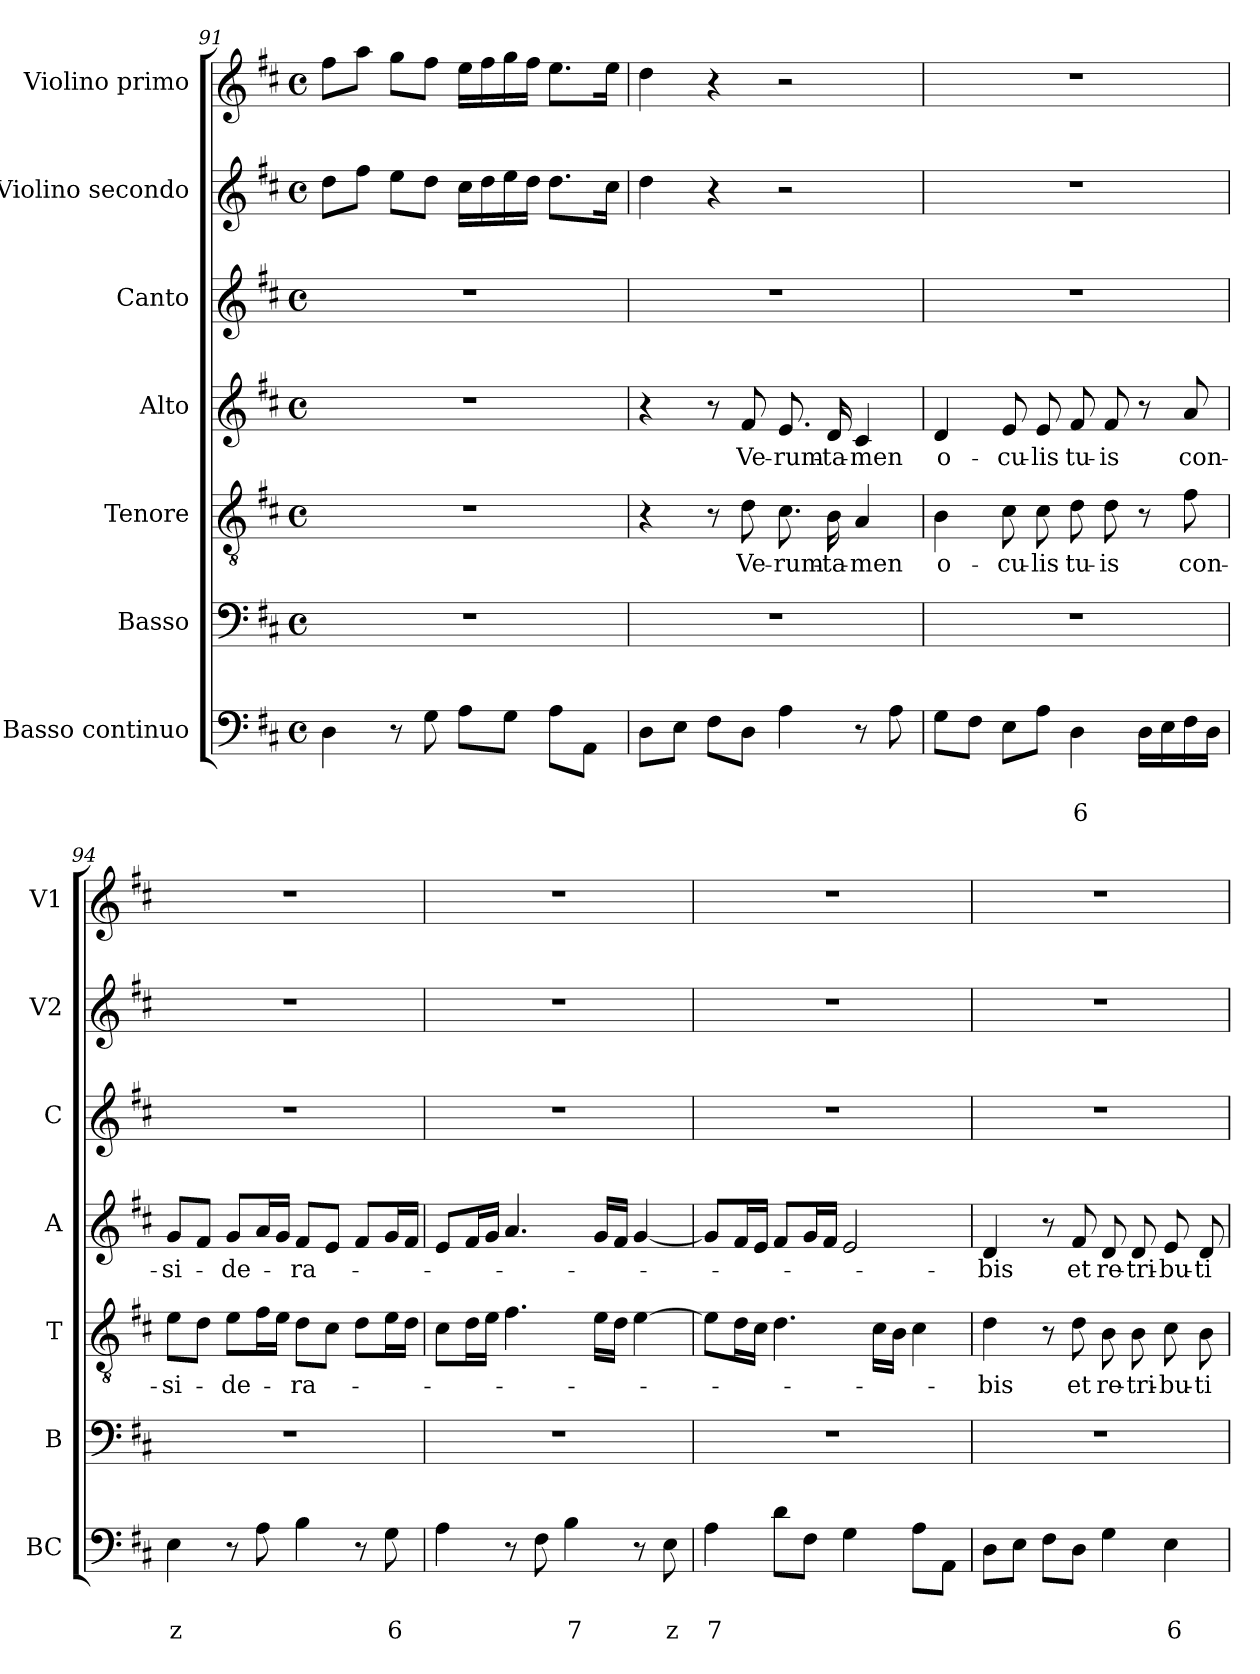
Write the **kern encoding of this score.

**kern	**text	**text	**kern	**kern	**text	**kern	**text	**kern	**kern	**kern
*part7	*part7	*part7	*part6	*part5	*part5	*part4	*part4	*part3	*part2	*part1
*staff7	*staff7	*staff7	*staff6	*staff5	*staff5	*staff4	*staff4	*staff3	*staff2	*staff1
*I"Basso continuo	*	*	*I"Basso	*I"Tenore	*	*I"Alto	*	*I"Canto	*I"Violino secondo	*I"Violino primo
*I'BC	*	*	*I'B	*I'T	*	*I'A	*	*I'C	*I'V2	*I'V1
*clefF4	*	*	*clefF4	*clefGv2	*	*clefG2	*	*clefG2	*clefG2	*clefG2
*k[f#c#]	*	*	*k[f#c#]	*k[f#c#]	*	*k[f#c#]	*	*k[f#c#]	*k[f#c#]	*k[f#c#]
*D:	*	*	*D:	*D:	*	*D:	*	*D:	*D:	*D:
*M4/4	*	*	*M4/4	*M4/4	*	*M4/4	*	*M4/4	*M4/4	*M4/4
*met(c)	*	*	*met(c)	*met(c)	*	*met(c)	*	*met(c)	*met(c)	*met(c)
=91	=91	=91	=91	=91	=91	=91	=91	=91	=91	=91
4D\	.	.	1r	1r	.	1r	.	1r	8dd\L	8ff#\L
.	.	.	.	.	.	.	.	.	8ff#\J	8aa\J
8r	.	.	.	.	.	.	.	.	8ee\L	8gg\L
8G\	.	.	.	.	.	.	.	.	8dd\J	8ff#\J
8A\L	.	.	.	.	.	.	.	.	16cc#\LL	16ee\LL
.	.	.	.	.	.	.	.	.	16dd\	16ff#\
8G\J	.	.	.	.	.	.	.	.	16ee\	16gg\
.	.	.	.	.	.	.	.	.	16dd\JJ	16ff#\JJ
8A\L	.	.	.	.	.	.	.	.	8.dd\L	8.ee\L
8AA\J	.	.	.	.	.	.	.	.	.	.
.	.	.	.	.	.	.	.	.	16cc#\Jk	16ee\Jk
=92	=92	=92	=92	=92	=92	=92	=92	=92	=92	=92
8D\L	.	.	1r	4r	.	4r	.	1r	4dd\	4dd\
8E\J	.	.	.	.	.	.	.	.	.	.
8F#\L	.	.	.	8r	.	8r	.	.	4r	4r
!	!	!	!	!	!LO:LY:b	!	!LO:LY:b	!	!	!
8D\J	.	.	.	8d\	Ve-	8f#/	Ve-	.	.	.
!	!	!	!	!	!LO:LY:b	!	!LO:LY:b	!	!	!
4A\	.	.	.	8.c#\	-rum-	8.e/	-rum-	.	2r	2r
!	!	!	!	!	!LO:LY:b	!	!LO:LY:b	!	!	!
.	.	.	.	16B\	-ta-	16d/	-ta-	.	.	.
!	!	!	!	!	!LO:LY:b	!	!LO:LY:b	!	!	!
8r	.	.	.	4A/	-men	4c#/	-men	.	.	.
8A\	.	.	.	.	.	.	.	.	.	.
!!LO:PB:g=z
=93	=93	=93	=93	=93	=93	=93	=93	=93	=93	=93
!	!	!	!	!	!LO:LY:b	!	!LO:LY:b	!	!	!
8G\L	.	.	1r	4B\	o-	4d/	o-	1r	1r	1r
8F#\J	.	.	.	.	.	.	.	.	.	.
!	!	!	!	!	!LO:LY:b	!	!LO:LY:b	!	!	!
8E\L	.	.	.	8c#\	-cu-	8e/	-cu-	.	.	.
!	!	!	!	!	!LO:LY:b	!	!LO:LY:b	!	!	!
8A\J	.	.	.	8c#\	-lis	8e/	-lis	.	.	.
!	!	!LO:LY:b	!	!	!LO:LY:b	!	!LO:LY:b	!	!	!
4D\	.	6	.	8d\	tu-	8f#/	tu-	.	.	.
!	!	!	!	!	!LO:LY:b	!	!LO:LY:b	!	!	!
.	.	.	.	8d\	-is	8f#/	-is	.	.	.
16D\LL	.	.	.	8r	.	8r	.	.	.	.
16E\	.	.	.	.	.	.	.	.	.	.
!	!	!	!	!	!LO:LY:b	!	!LO:LY:b	!	!	!
16F#\	.	.	.	8f#\	con-	8a/	con-	.	.	.
16D\JJ	.	.	.	.	.	.	.	.	.	.
=94	=94	=94	=94	=94	=94	=94	=94	=94	=94	=94
!	!	!LO:LY:b	!	!	!LO:LY:b	!	!LO:LY:b	!	!	!
4E\	.	z	1r	8e\L	-si-	8g/L	-si-	1r	1r	1r
.	.	.	.	8d\J	.	8f#/J	.	.	.	.
!	!	!	!	!	!LO:LY:b	!	!LO:LY:b	!	!	!
8r	.	.	.	8e\L	-de-	8g/L	-de-	.	.	.
8A\	.	.	.	16f#\L	.	16a/L	.	.	.	.
.	.	.	.	16e\JJ	.	16g/JJ	.	.	.	.
!	!	!	!	!	!LO:LY:b	!	!LO:LY:b	!	!	!
4B\	.	.	.	8d\L	-ra-	8f#/L	-ra-	.	.	.
.	.	.	.	8c#\J	.	8e/J	.	.	.	.
8r	.	.	.	8d\L	.	8f#/L	.	.	.	.
!	!	!LO:LY:b	!	!	!	!	!	!	!	!
8G\	.	6	.	16e\L	.	16g/L	.	.	.	.
.	.	.	.	16d\JJ	.	16f#/JJ	.	.	.	.
=95	=95	=95	=95	=95	=95	=95	=95	=95	=95	=95
4A\	.	.	1r	8c#\L	.	8e/L	.	1r	1r	1r
.	.	.	.	16d\L	.	16f#/L	.	.	.	.
.	.	.	.	16e\JJ	.	16g/JJ	.	.	.	.
8r	.	.	.	4.f#\	.	4.a/	.	.	.	.
8F#\	.	.	.	.	.	.	.	.	.	.
!	!	!LO:LY:b	!	!	!	!	!	!	!	!
4B\	.	7	.	.	.	.	.	.	.	.
.	.	.	.	16e\LL	.	16g/LL	.	.	.	.
.	.	.	.	16d\JJ	.	16f#/JJ	.	.	.	.
8r	.	.	.	[4e\	.	[4g/	.	.	.	.
!	!	!LO:LY:b	!	!	!	!	!	!	!	!
8E\	.	z	.	.	.	.	.	.	.	.
=96	=96	=96	=96	=96	=96	=96	=96	=96	=96	=96
!	!	!LO:LY:b	!	!	!	!	!	!	!	!
4A\	.	7	1r	8e\L]	.	8g/L]	.	1r	1r	1r
.	.	.	.	16d\L	.	16f#/L	.	.	.	.
.	.	.	.	16c#\JJ	.	16e/JJ	.	.	.	.
8d\L	.	.	.	4.d\	.	8f#/L	.	.	.	.
8F#\J	.	.	.	.	.	16g/L	.	.	.	.
.	.	.	.	.	.	16f#/JJ	.	.	.	.
4G\	.	.	.	.	.	2e/	.	.	.	.
.	.	.	.	16c#\LL	.	.	.	.	.	.
.	.	.	.	16B\JJ	.	.	.	.	.	.
8A\L	.	.	.	4c#\	.	.	.	.	.	.
8AA\J	.	.	.	.	.	.	.	.	.	.
!!LO:LB:g=z
=97	=97	=97	=97	=97	=97	=97	=97	=97	=97	=97
!	!	!	!	!	!LO:LY:b	!	!LO:LY:b	!	!	!
8D\L	.	.	1r	4d\	-bis	4d/	-bis	1r	1r	1r
8E\J	.	.	.	.	.	.	.	.	.	.
8F#\L	.	.	.	8r	.	8r	.	.	.	.
!	!	!	!	!	!LO:LY:b	!	!LO:LY:b	!	!	!
8D\J	.	.	.	8d\	et	8f#/	et	.	.	.
!	!	!	!	!	!LO:LY:b	!	!LO:LY:b	!	!	!
4G\	.	.	.	8B\	re-	8d/	re-	.	.	.
!	!	!	!	!	!LO:LY:b	!	!LO:LY:b	!	!	!
.	.	.	.	8B\	-tri-	8d/	-tri-	.	.	.
!	!	!LO:LY:b	!	!	!LO:LY:b	!	!LO:LY:b	!	!	!
4E\	.	6	.	8c#\	-bu-	8e/	-bu-	.	.	.
!	!	!	!	!	!LO:LY:b	!	!LO:LY:b	!	!	!
.	.	.	.	8B\	-ti-	8d/	-ti-	.	.	.
=	=	=	=	=	=	=	=	=	=	=
*-	*-	*-	*-	*-	*-	*-	*-	*-	*-	*-
